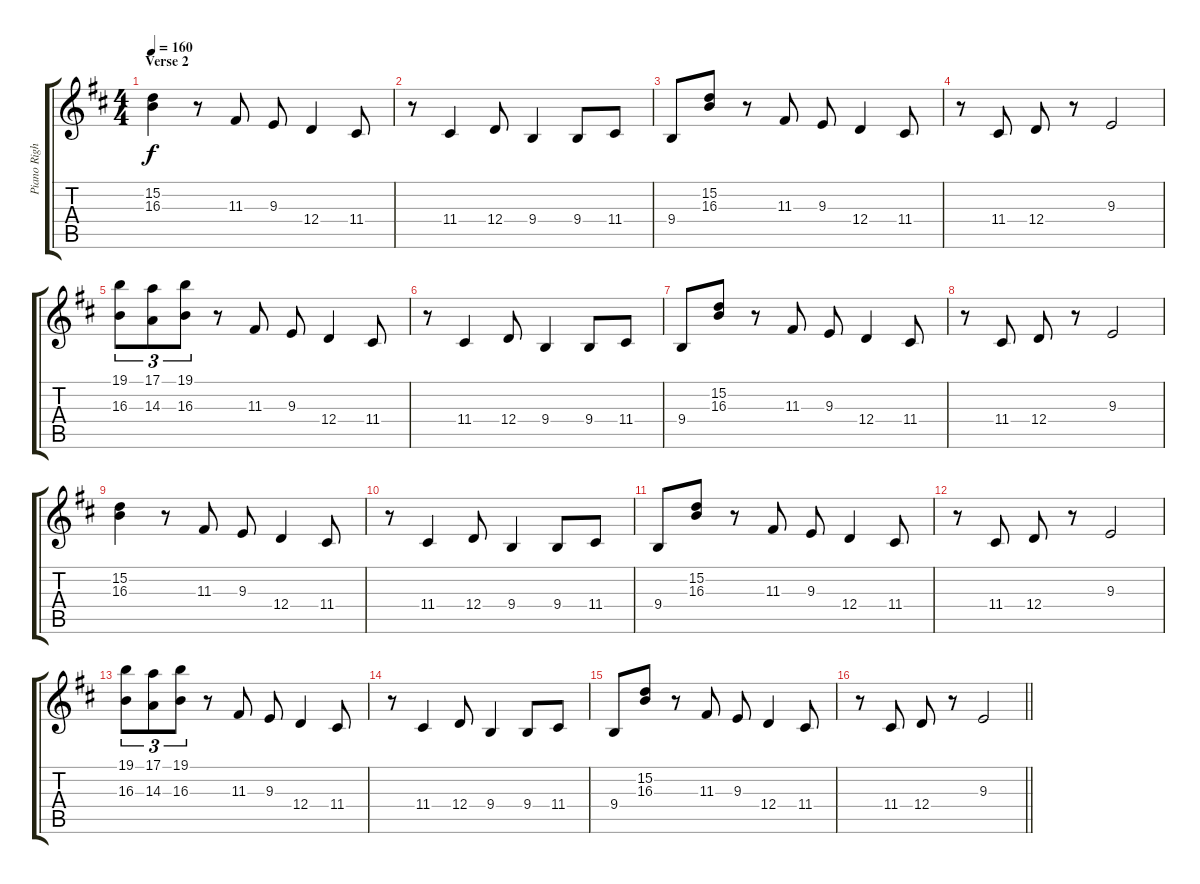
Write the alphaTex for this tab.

\track ("Piano Right Hand" "Piano Righ") {instrument electricgrandpiano}
\staff {score tabs}
\tuning (E4 B3 G3 D3 A2 E2) {hide}
\ts (4 4)
\section ("" "Verse 2")
\tempo 160
\clef g2
\ks d
(15.2 16.3).4{dy f} r.8 11.3.8 9.3.8 12.4.4 11.4.8 |
r.8 11.4.4 12.4.8 9.4.4 9.4.8 11.4.8 |
9.4.8 (15.2 16.3).8 r.8 11.3.8 9.3.8 12.4.4 11.4.8 |
r.8 11.4.8 12.4.8 r.8 9.3.2 |
(19.1 16.3).8{tu (3 2)} (17.1 14.3).8{tu (3 2)} (19.1 16.3).8{tu (3 2)} r.8 11.3.8 9.3.8 12.4.4 11.4.8 |
r.8 11.4.4 12.4.8 9.4.4 9.4.8 11.4.8 |
9.4.8 (15.2 16.3).8 r.8 11.3.8 9.3.8 12.4.4 11.4.8 |
r.8 11.4.8 12.4.8 r.8 9.3.2 |
(15.2 16.3).4 r.8 11.3.8 9.3.8 12.4.4 11.4.8 |
r.8 11.4.4 12.4.8 9.4.4 9.4.8 11.4.8 |
9.4.8 (15.2 16.3).8 r.8 11.3.8 9.3.8 12.4.4 11.4.8 |
r.8 11.4.8 12.4.8 r.8 9.3.2 |
(19.1 16.3).8{tu (3 2)} (17.1 14.3).8{tu (3 2)} (19.1 16.3).8{tu (3 2)} r.8 11.3.8 9.3.8 12.4.4 11.4.8 |
r.8 11.4.4 12.4.8 9.4.4 9.4.8 11.4.8 |
9.4.8 (15.2 16.3).8 r.8 11.3.8 9.3.8 12.4.4 11.4.8 |
\barLineRight lightlight
r.8 11.4.8 12.4.8 r.8 9.3.2
